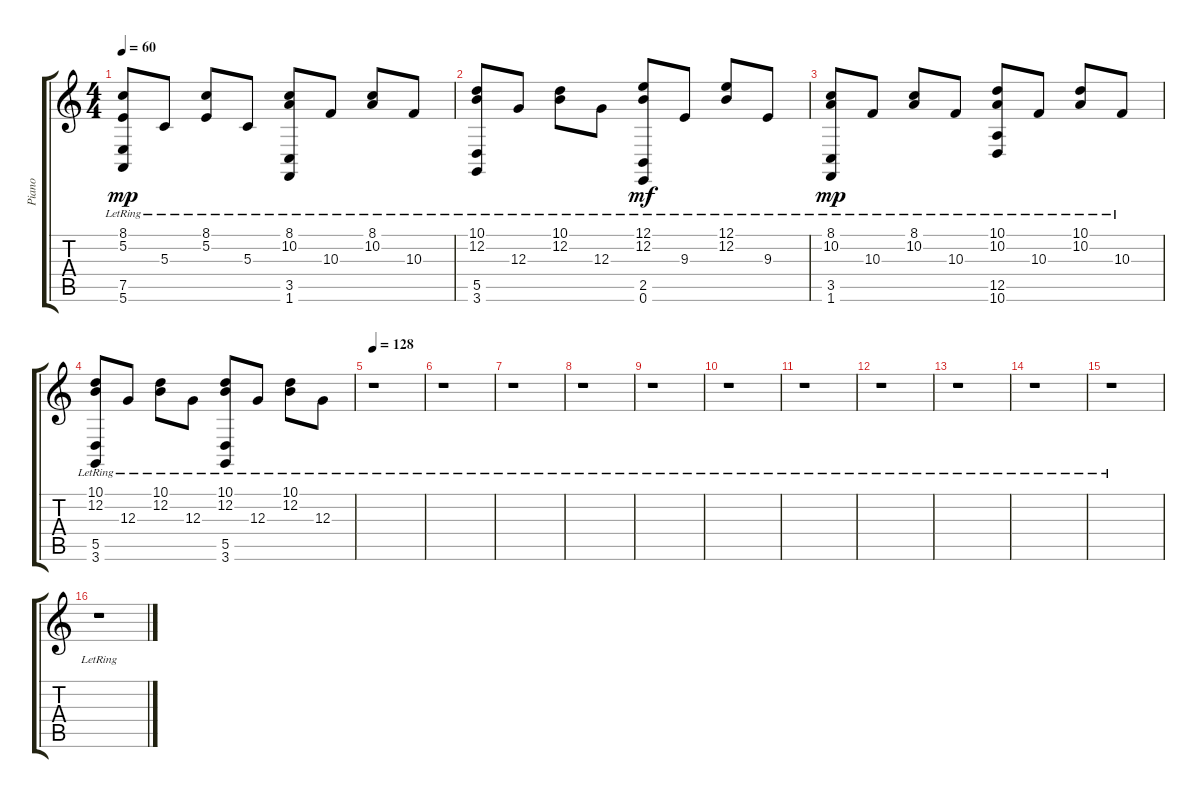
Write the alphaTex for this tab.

\track ("Piano" "Piano") {instrument brightacousticpiano}
\staff {score tabs}
\tuning (E4 B3 G3 D3 A2 E2) {hide}
\ts (4 4)
\tempo 60
\clef g2
\ks c
(8.1{lr} 5.2{lr} 7.5{lr} 5.6{lr}).8{dy mp} 5.3{lr}.8 (8.1{lr} 5.2{lr}).8 5.3{lr}.8 (8.1{lr} 10.2{lr} 3.5{lr} 1.6{lr}).8 10.3{lr}.8 (8.1{lr} 10.2{lr}).8 10.3{lr}.8 |
(10.1{lr} 12.2{lr} 5.5{lr} 3.6{lr}).8 12.3{lr}.8 (10.1{lr} 12.2{lr}).8 12.3{lr}.8 (12.1{lr} 12.2{lr} 2.5 0.6).8{dy mf} 9.3{lr}.8 (12.1{lr} 12.2{lr}).8 9.3{lr}.8 |
(8.1{lr} 10.2{lr} 3.5{lr} 1.6{lr}).8{dy mp} 10.3{lr}.8 (8.1{lr} 10.2{lr}).8 10.3{lr}.8 (10.1{lr} 10.2{lr} 12.5{lr} 10.6{lr}).8 10.3{lr}.8 (10.1{lr} 10.2{lr}).8 10.3{lr}.8 |
(10.1{lr} 12.2{lr} 5.5{lr} 3.6{lr}).8 12.3{lr}.8 (10.1{lr} 12.2{lr}).8 12.3{lr}.8 (10.1{lr} 12.2{lr} 5.5{lr} 3.6{lr}).8 12.3{lr}.8 (10.1{lr} 12.2{lr}).8 12.3{lr}.8 |
\tempo 128
r.1 |
r.1 |
r.1 |
r.1 |
r.1 |
r.1 |
r.1 |
r.1 |
r.1 |
r.1 |
r.1 |
r.1
